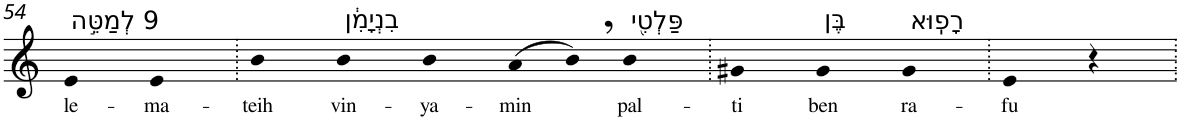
**kern	**text
*part1	*part1
*staff1	*staff1
*I"Piano	*
*I'Pno	*
!!LO:PB:g=z
*clefG2	*
*k[]	*
=54	=54
!LO:TX:a:t=9 לְמַטֵּ֣ה	!
!	!LO:LY:b
4e	le-
!	!LO:LY:b
4e	-ma-
=55.	=55.
!	!LO:LY:b
4b	-teih
!LO:TX:a:t=בִנְיָמִ֔ן	!
!	!LO:LY:b
4b	vin-
!	!LO:LY:b
4b	-ya-
!	!LO:LY:b
(>8a	-min
8b,)	.
!LO:TX:a:t=פַּלְטִ֖י	!
!	!LO:LY:b
4b	pal-
=56.	=56.
!	!LO:LY:b
4g#X	-ti
!LO:TX:a:t=בֶּן	!
!	!LO:LY:b
4g#	ben
!LO:TX:a:t=רָפֽוּא	!
!	!LO:LY:b
4g#	ra-
=57.	=57.
!	!LO:LY:b
4e	-fu
4r	.
=.	=.
*-	*-
